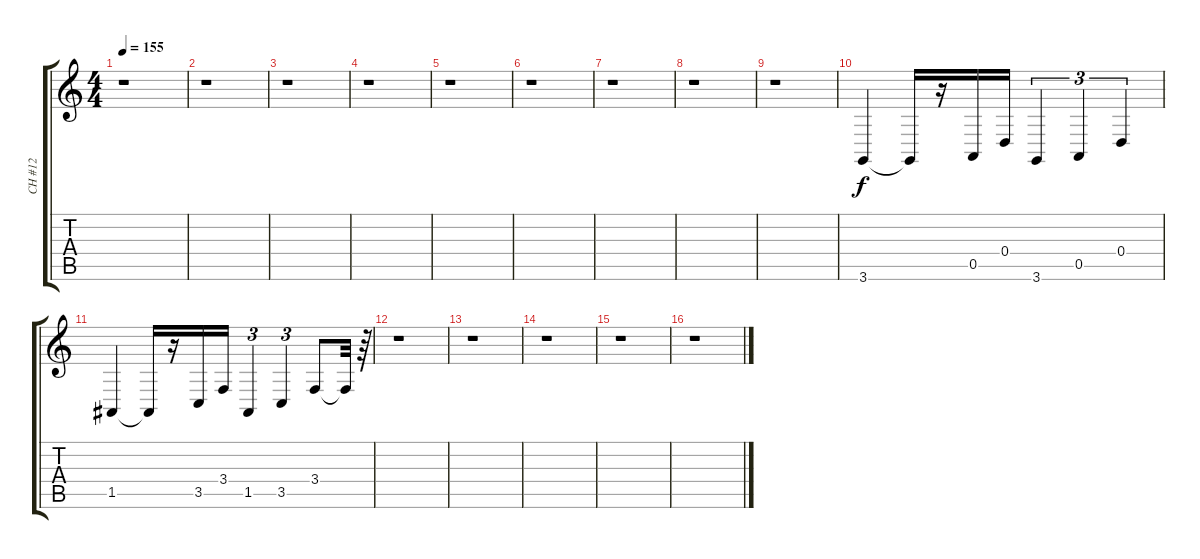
\track ("CH #12" "CH #12") {instrument trombone}
\staff {score tabs}
\tuning (E4 B3 G3 D3 A2 E2) {hide}
\ts (4 4)
\tempo 155
\clef g2
\ks c
r.1{dy f} |
r.1 |
r.1 |
r.1 |
r.1 |
r.1 |
r.1 |
r.1 |
r.1 |
3.6.4 3.6{t}.16 r.16 0.5.16 0.4.16 3.6.4{tu (3 2)} 0.5.4{tu (3 2)} 0.4.4{tu (3 2)} |
1.5.4 1.5{t}.16 r.16 3.5.16 3.4.16 1.5.4{tu (3 2)} 3.5.4{tu (3 2)} 3.4.8 3.4{t}.32 r.64{tu (3 2)} |
r.1 |
r.1 |
r.1 |
r.1 |
r.1
